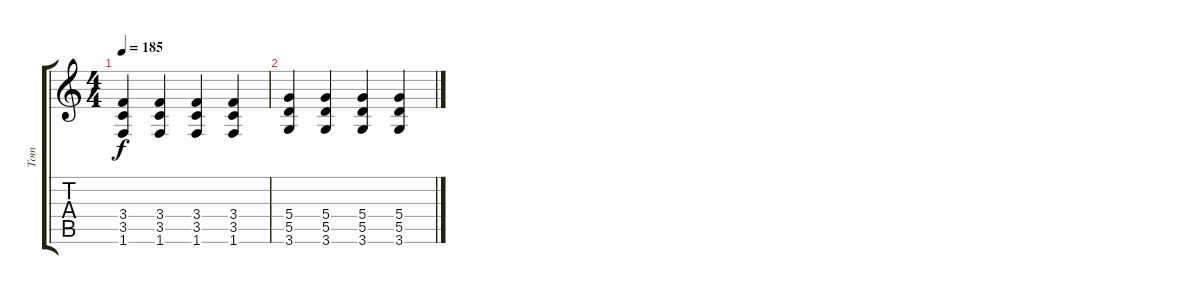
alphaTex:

\track ("Tom" "Tom") {instrument distortionguitar}
\staff {score tabs}
\tuning (E4 B3 G3 D3 A2 E2) {hide}
\ts (4 4)
\tempo 185
\clef g2
\ks c
(3.4 3.5 1.6).4{dy f} (3.4 3.5 1.6).4 (3.4 3.5 1.6).4 (3.4 3.5 1.6).4 |
(5.4 5.5 3.6).4 (5.4 5.5 3.6).4 (5.4 5.5 3.6).4 (5.4 5.5 3.6).4
